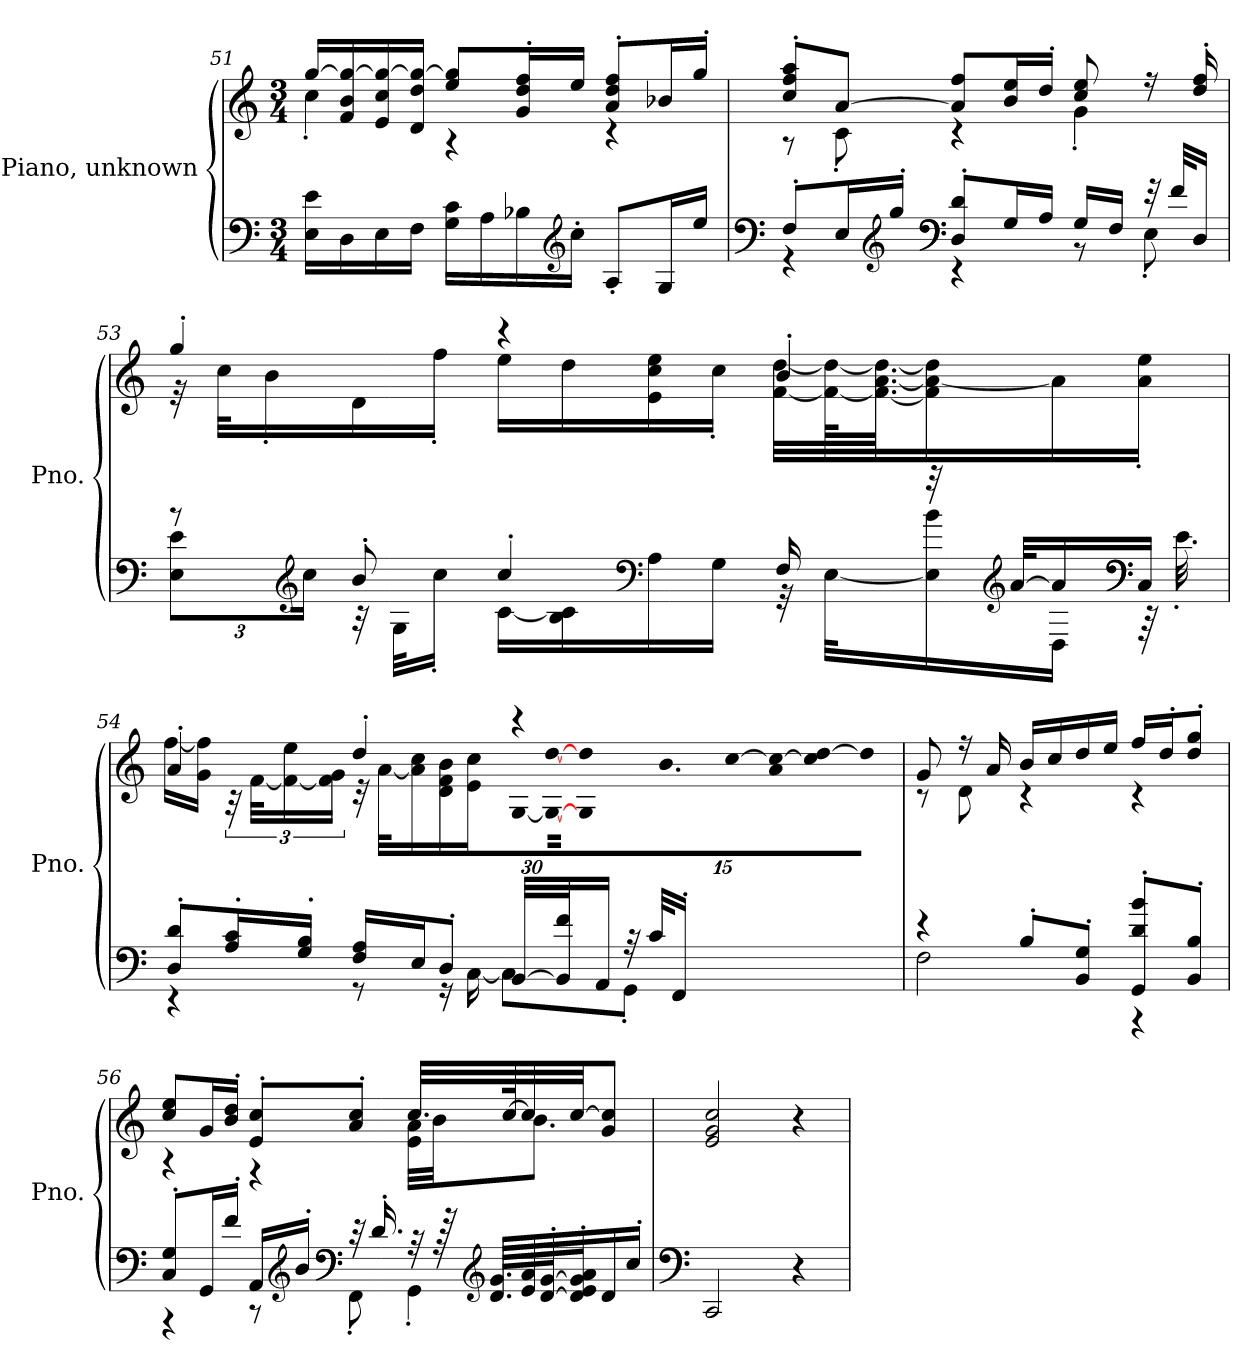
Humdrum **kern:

**kern	**kern
*part1	*part1
*staff2	*staff1
*I"Piano, unknown	*
*I'Pno.	*
*clefF4	*clefG2
*k[]	*k[]
*M3/4	*M3/4
=51	=51
*	*^
16E\ 16e\LL	[16gg/LL	4cc'\
16D\	16f/ 16b/ 16gg/_	.
16E\	16e/ 16cc/ 16gg/_	.
16F\JJ	16d/ 16dd/ 16gg/_JJ	.
16G\ 16c\LL	8ee/ 8gg/]L	4r
16A\	.	.
16B-X\	16g/' 16dd/' 16ff/'L	.
*clefG2	*	*
16cc'\JJ	16ee/JJ	.
8A'/L	8a/' 8dd/' 8ff/'L	4r
16G/L	16b-X/L	.
16ee/JJ	16gg'/JJ	.
!!LO:LB:g=z	!!
=52	=52	=52
*clefF4	*	*
*^	*	*
8F'/L	4r	8cc/' 8ff/' 8aa/'L	8r
16E/L	.	[8a/J	8c'\
*clefG2	*	*	*
16gg'/JJ	.	.	.
*clefF4	*	*	*
8D/' 8d/'L	4r	8a/] 8ff/L	4r
16G/L	.	16b/ 16ee/L	.
16A/JJ	.	16dd'/JJ	.
16G/LL	8r	8cc/ 8ee/	4g'\
16F/JJ	.	.	.
32r	8E'\	16r	.
32f/KLL	.	.	.
16D/JJ	.	16dd/' 16ff/'	.
=53	=53	=53	=53
*	*Xbrackettup	*	*
8r	12E\ 12e\L	4gg'/	32r
.	.	.	32cc\KLL
.	.	.	16b'\
*clefG2	*	*	*
.	24cc\Jk	.	.
8b'/	32r	.	16d\
.	32G\KLL	.	.
.	16cc'\JJ	.	16ff'\JJ
4cc'/	[16c\LL	4r	16ee\LL
.	16B\ 16c\]	.	16dd\
*clefF4	*	*	*
.	16A\	.	16e\ 16cc\ 16ee\
.	16G\JJ	.	16cc'\JJ
16F/	32r	4b'/	[32f\ [32dd\LLL
.	[32E\KLL	.	128f\_ 128dd\_KL
.	.	.	64.f\_ [64.a\ 64.dd\_JJ
32r	16E\] 16b\	.	16f\] 16a\_ 16dd\]
*clefG2	*	*	*
[32a/KLL	.	.	.
16a/]	16D\JJ	.	16a\]
*clefF4	*	*	*
16C/JJ	64r	.	16a\' 16ee\'JJ
.	32.e'\	.	.
!!LO:LB:g=z	!!
=54	=54	=54	=54
8D/' 8d/'L	4r	4a'/	[16ff\LL
.	.	.	16g\ 16ff\]JJ
16A/' 16c/'L	.	.	48r
.	.	.	[48f\KLL
.	.	.	24f\_ 24ee\
16G/' 16B/'JJ	.	.	.
.	.	.	24f\] 24g\JJ
16F/ 16A/LL	8r	4dd'/	32r
.	.	.	[32a\KLL
16E/J	.	.	16a\] 16cc\
8D'/J	16r	.	16d\ 16f\ 16b\
.	[16C\	.	16e\ 16cc\
*	*	*	*Xbrackettup
!	!	!	!LO:N:vis=64
[32BB/LLL	8C\L]	4r	[960%17G\LL
!	!	!	!LO:N:vis=64
.	.	.	960%17G\_ [960%17dd\
32BB/] 32f/J	.	.	.
.	.	.	1920ryy
!	!	!	!LO:N:vis=64
.	.	.	960%17G\] 960%17dd\]J
!	!	!	!LO:N:vis=32.
.	.	.	1920%103b\
16AA/JJ	.	.	.
!	!	!	!LO:N:vis=32
.	.	.	[640%23cc\
32r	8GG'\J	.	.
!	!	!	!LO:N:vis=32
.	.	.	640%23a\ 640%23cc\_
32c/KLL	.	.	.
!	!	!	!LO:N:vis=32
.	.	.	640%23cc\] [640%23dd\
16FF'/JJ	.	.	.
!	!	!	!LO:N:vis=32
.	.	.	640%23dd\JJJ]
960ryy	960ryy	960ryy	.
=55	=55	=55	=55
4r	2F\	8g/	8r
.	.	16r	8d\
.	.	16a/	.
8B'/L	.	16b/LL	4r
.	.	16cc/	.
8BB/' 8G/'J	.	16dd/	.
.	.	16ee/JJ	.
8GG/' 8d/' 8b/'L	4r	16ff/LL	4r
.	.	16dd'/J	.
8BB/' 8B/'J	.	8dd/' 8gg/'J	.
!!LO:LB:g=z	!!
=56	=56	=56	=56
8C/' 8G/'L	4r	8cc/ 8ee/L	4r
16GG/L	.	16g/L	.
16f'/JJ	.	16b/' 16dd/'JJ	.
16AA/LL	8r	8e/' 8cc/'L	4r
*clefG2	*	*	*
16b'/JJ	.	.	.
*clefF4	*	*	*
32r	8FF'\	8a/' 8cc/'J	.
16.d'/	.	.	.
32r	4GG'\	32.cc/LLL	32e\ 32a\LLL
128r	.	.	32b\JJ
*clefG2	*	*	*
64.d/ 64.g/LLLL	.	.	.
.	.	[64cc/K	.
64e/ 64a/	.	32cc/]	8.b\J
[64d/' [64g/'J	.	.	.
32d/]' 32e/' 32g/]' 32a/'J	.	[32cc/JJ	.
16d/	.	8g/ 8cc/]J	.
16cc'/JJ	.	.	.
*v	*v	*	*
*	*v	*v
=57	=57
*clefF4	*
2CC/	2e/ 2g/ 2cc/
4r	4r
=	=
*-	*-
